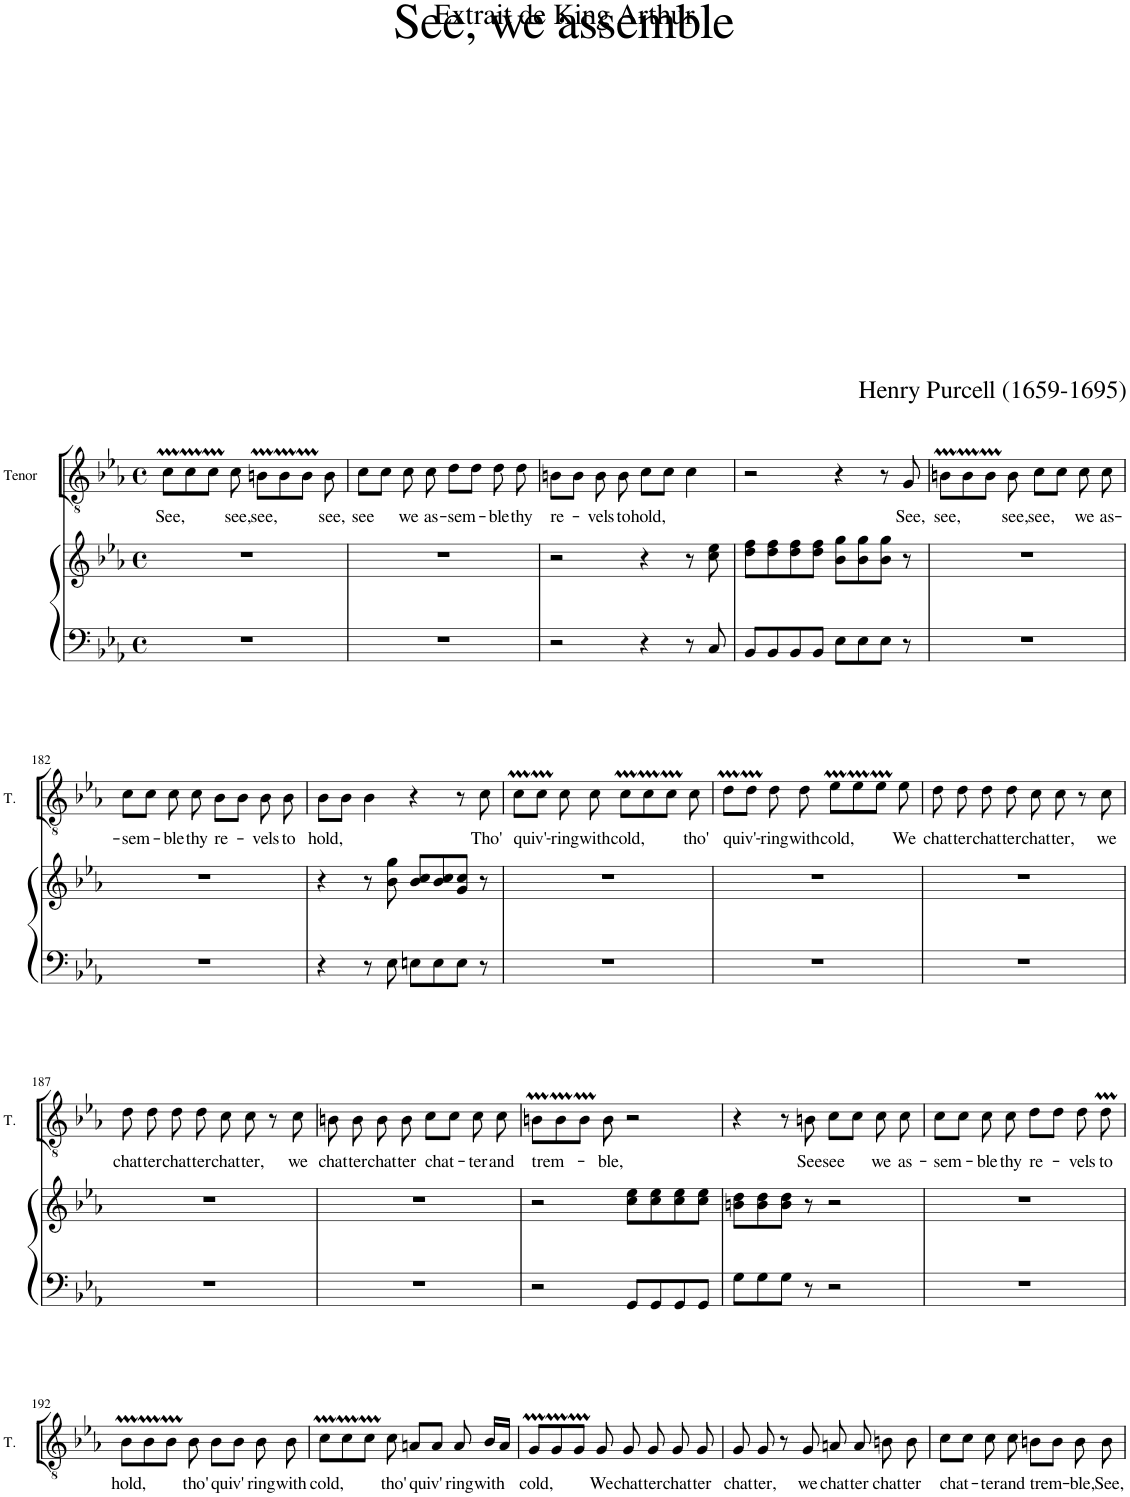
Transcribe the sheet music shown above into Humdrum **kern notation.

**kern	**kern	**kern	**text
*part2	*part2	*part1	*part1
*staff3	*staff2	*staff1	*staff1
*I"Violoncellos	*	*I"Tenor	*
*	*	*I'T.	*
*clefF4	*clefG2	*clefGv2	*
*k[b-e-a-]	*k[b-e-a-]	*k[b-e-a-]	*
*M4/4	*M4/4	*M4/4	*
*met(c)	*met(c)	*met(c)	*
=177	=177	=177	=177
!	!	!	!LO:LY:b
1r	1r	8cM\L	See,
.	.	8cM\	.
.	.	8cM\J	.
!	!	!	!LO:LY:b
.	.	8c\	see,
!	!	!	!LO:LY:b
.	.	8Bnm\L	see,
.	.	8Bm\	.
.	.	8Bm\J	.
!	!	!	!LO:LY:b
.	.	8B\	see,
=178	=178	=178	=178
!	!	!	!LO:LY:b
1r	1r	8c\L	see
.	.	8c\J	.
!	!	!	!LO:LY:b
.	.	8c\	we
!	!	!	!LO:LY:b
.	.	8c\	as-
!	!	!	!LO:LY:b
.	.	8d\L	-sem-
.	.	8d\J	.
!	!	!	!LO:LY:b
.	.	8d\	ble
!	!	!	!LO:LY:b
.	.	8d\	thy
=179	=179	=179	=179
!	!	!	!LO:LY:b
2r	2r	8Bn\L	re-
.	.	8B\J	.
!	!	!	!LO:LY:b
.	.	8B\	-vels
!	!	!	!LO:LY:b
.	.	8B\	to
!	!	!	!LO:LY:b
4r	4r	8c\L	hold,
.	.	8c\J	.
8r	8r	4c\	.
8C/	8cc\ 8ee-\	.	.
=180	=180	=180	=180
8BB-/L	8dd\ 8ff\L	2r	.
8BB-/	8dd\ 8ff\	.	.
8BB-/	8dd\ 8ff\	.	.
8BB-/J	8dd\ 8ff\J	.	.
8E-\L	8b-\ 8gg\L	4r	.
8E-\	8b-\ 8gg\	.	.
8E-\J	8b-\ 8gg\J	8r	.
!	!	!	!LO:LY:b
8r	8r	8G/	See,
=181	=181	=181	=181
!	!	!	!LO:LY:b
1r	1r	8Bnm\L	see,
.	.	8Bm\	.
.	.	8Bm\J	.
!	!	!	!LO:LY:b
.	.	8B\	see,
!	!	!	!LO:LY:b
.	.	8c\L	see,
.	.	8c\J	.
!	!	!	!LO:LY:b
.	.	8c\	we
!	!	!	!LO:LY:b
.	.	8c\	as-
!!LO:LB:g=z
=182	=182	=182	=182
!	!	!	!LO:LY:b
1r	1r	8c\L	-sem-
.	.	8c\J	.
!	!	!	!LO:LY:b
.	.	8c\	-ble
!	!	!	!LO:LY:b
.	.	8c\	thy
!	!	!	!LO:LY:b
.	.	8B-\L	re-
.	.	8B-\J	.
!	!	!	!LO:LY:b
.	.	8B-\	-vels
!	!	!	!LO:LY:b
.	.	8B-\	to
=183	=183	=183	=183
!	!	!	!LO:LY:b
4r	4r	8B-\L	hold,
.	.	8B-\J	.
8r	8r	4B-\	.
8E-\	8b-\ 8gg\	.	.
8En\L	8b-/ 8cc/L	4r	.
8E\	8b-/ 8cc/	.	.
8E\J	8g/ 8cc/J	8r	.
!	!	!	!LO:LY:b
8r	8r	8c\	Tho'
=184	=184	=184	=184
!	!	!	!LO:LY:b
1r	1r	8cM\L	quiv'-
.	.	8cM\J	.
!	!	!	!LO:LY:b
.	.	8c\	-ring
!	!	!	!LO:LY:b
.	.	8c\	with
!	!	!	!LO:LY:b
.	.	8cM\L	cold,
.	.	8cM\	.
.	.	8cM\J	.
!	!	!	!LO:LY:b
.	.	8c\	tho'
=185	=185	=185	=185
!	!	!	!LO:LY:b
1r	1r	8dm\L	quiv'-
.	.	8dm\J	.
!	!	!	!LO:LY:b
.	.	8d\	-ring
!	!	!	!LO:LY:b
.	.	8d\	with
!	!	!	!LO:LY:b
.	.	8e-M\L	cold,
.	.	8e-M\	.
.	.	8e-M\J	.
!	!	!	!LO:LY:b
.	.	8e-\	We
=186	=186	=186	=186
!	!	!	!LO:LY:b
1r	1r	8d\	chat-
!	!	!	!LO:LY:b
.	.	8d\	-ter
!	!	!	!LO:LY:b
.	.	8d\	chat-
!	!	!	!LO:LY:b
.	.	8d\	-ter
!	!	!	!LO:LY:b
.	.	8c\	chat-
!	!	!	!LO:LY:b
.	.	8c\	-ter,
.	.	8r	.
!	!	!	!LO:LY:b
.	.	8c\	we
!!LO:LB:g=z
=187	=187	=187	=187
!	!	!	!LO:LY:b
1r	1r	8d\	chat-
!	!	!	!LO:LY:b
.	.	8d\	-ter
!	!	!	!LO:LY:b
.	.	8d\	chat-
!	!	!	!LO:LY:b
.	.	8d\	-ter
!	!	!	!LO:LY:b
.	.	8c\	chat-
!	!	!	!LO:LY:b
.	.	8c\	-ter,
.	.	8r	.
!	!	!	!LO:LY:b
.	.	8c\	we
=188	=188	=188	=188
!	!	!	!LO:LY:b
1r	1r	8Bn\	chat-
!	!	!	!LO:LY:b
.	.	8B\	-ter
!	!	!	!LO:LY:b
.	.	8B\	chat-
!	!	!	!LO:LY:b
.	.	8B\	-ter
!	!	!	!LO:LY:b
.	.	8c\L	chat-
.	.	8c\J	.
!	!	!	!LO:LY:b
.	.	8c\	-ter
!	!	!	!LO:LY:b
.	.	8c\	and
=189	=189	=189	=189
!	!	!	!LO:LY:b
2r	2r	8Bnm\L	trem-
.	.	8Bm\	.
.	.	8Bm\J	.
!	!	!	!LO:LY:b
.	.	8B\	-ble,
8GG/L	8cc\ 8ee-\L	2r	.
8GG/	8cc\ 8ee-\	.	.
8GG/	8cc\ 8ee-\	.	.
8GG/J	8cc\ 8ee-\J	.	.
=190	=190	=190	=190
8G\L	8bn\ 8dd\L	4r	.
8G\	8b\ 8dd\	.	.
8G\J	8b\ 8dd\J	8r	.
!	!	!	!LO:LY:b
8r	8r	8Bn\	See
!	!	!	!LO:LY:b
2r	2r	8c\L	see
.	.	8c\J	.
!	!	!	!LO:LY:b
.	.	8c\	we
!	!	!	!LO:LY:b
.	.	8c\	as-
=191	=191	=191	=191
!	!	!	!LO:LY:b
1r	1r	8c\L	-sem-
.	.	8c\J	.
!	!	!	!LO:LY:b
.	.	8c\	-ble
!	!	!	!LO:LY:b
.	.	8c\	thy
!	!	!	!LO:LY:b
.	.	8d\L	re-
.	.	8d\J	.
!	!	!	!LO:LY:b
.	.	8d\	-vels
!	!	!	!LO:LY:b
.	.	8dm\	to
!!LO:LB:g=z
=192	=192	=192	=192
!	!	!	!LO:LY:b
1r	1r	8B-M\L	hold,
.	.	8B-M\	.
.	.	8B-M\J	.
!	!	!	!LO:LY:b
.	.	8B-\	tho'
!	!	!	!LO:LY:b
.	.	8B-\L	quiv'-
.	.	8B-\J	.
!	!	!	!LO:LY:b
.	.	8B-\	-ring
!	!	!	!LO:LY:b
.	.	8B-\	with
=193	=193	=193	=193
!	!	!	!LO:LY:b
1r	1r	8cM\L	cold,
.	.	8cM\	.
.	.	8cM\J	.
!	!	!	!LO:LY:b
.	.	8c\	tho'
!	!	!	!LO:LY:b
.	.	8An/L	quiv'-
.	.	8A/J	.
!	!	!	!LO:LY:b
.	.	8A/	-ring
!	!	!	!LO:LY:b
.	.	16B-/LL	with
.	.	16A/JJ	.
=194	=194	=194	=194
!	!	!	!LO:LY:b
1r	1r	8Gm/L	cold,
.	.	8Gm/	.
.	.	8Gm/J	.
!	!	!	!LO:LY:b
.	.	8G/	We
!	!	!	!LO:LY:b
.	.	8G/	chat-
!	!	!	!LO:LY:b
.	.	8G/	-ter
!	!	!	!LO:LY:b
.	.	8G/	chat-
!	!	!	!LO:LY:b
.	.	8G/	-ter
=195	=195	=195	=195
!	!	!	!LO:LY:b
1r	1r	8G/	chat-
!	!	!	!LO:LY:b
.	.	8G/	-ter,
.	.	8r	.
!	!	!	!LO:LY:b
.	.	8G/	we
!	!	!	!LO:LY:b
.	.	8An/	chat-
!	!	!	!LO:LY:b
.	.	8A/	-ter
!	!	!	!LO:LY:b
.	.	8Bn\	chat-
!	!	!	!LO:LY:b
.	.	8B\	-ter
=196	=196	=196	=196
!	!	!	!LO:LY:b
1r	1r	8c\L	chat-
.	.	8c\J	.
!	!	!	!LO:LY:b
.	.	8c\	-ter
!	!	!	!LO:LY:b
.	.	8c\	and
!	!	!	!LO:LY:b
.	.	8Bn\L	trem-
.	.	8B\J	.
!	!	!	!LO:LY:b
.	.	8B\	-ble,
!	!	!	!LO:LY:b
.	.	8B\	See,
=	=	=	=
*-	*-	*-	*-
